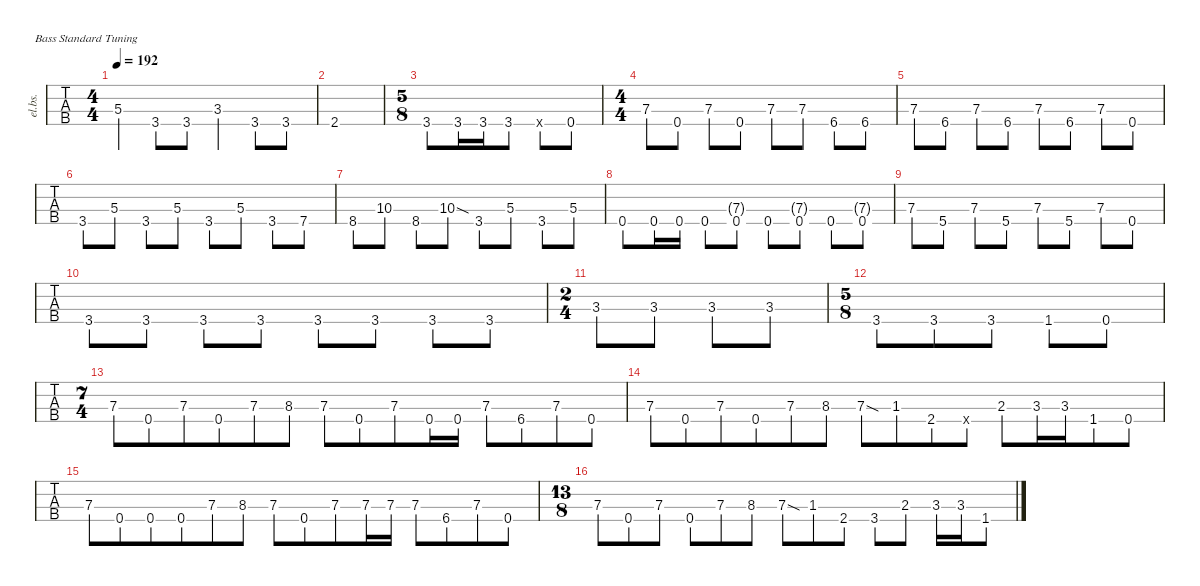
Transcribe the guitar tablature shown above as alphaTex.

\defaultSystemsLayout 4
\hideDynamics
\bracketExtendMode nobrackets
\otherSystemsTrackNameOrientation horizontal
\track ("Bass" "el.bs.") {defaultSystemsLayout 4 multiBarRest instrument electricbassfinger}
\staff {tabs}
\tuning (G2 D2 A1 E1)
\ts (4 4)
\tempo 192
\clef f4
\ks c
5.3{st}.4{dy f} 3.4.8 3.4.8 3.3{st}.4 3.4.8 3.4.8 |
2.4{acc #}.1 |
\ts (5 8)
\beaming (8 3 2)
3.4.8 3.4.16 3.4.16 3.4.8 0.4{x}.8 0.4.8 |
\ts (4 4)
\beaming (8 2 2 2 2)
7.3.8 0.4.8 7.3.8 0.4.8 7.3.8 7.3.8 6.4{acc #}.8 6.4{acc #}.8 |
7.3.8 6.4{acc #}.8 7.3.8 6.4{acc #}.8 7.3.8 6.4{acc #}.8 7.3.8 0.4.8 |
3.4.8 5.3.8 3.4.8 5.3.8 3.4.8 5.3.8 3.4.8 7.4.8 |
8.4.8 10.3.8 8.4.8 10.3{sod}.8 3.4.8 5.3.8 3.4.8 5.3.8 |
0.4.8 0.4.16 0.4.16 0.4.8 (0.4 7.3{g}).8 0.4.8 (0.4 7.3{g}).8 0.4.8 (0.4 7.3{g}).8 |
7.3.8 5.4.8 7.3.8 5.4.8 7.3.8 5.4.8 7.3.8 0.4.8 |
3.4.8 3.4.8 3.4.8 3.4.8 3.4.8 3.4.8 3.4.8 3.4.8 |
\ts (2 4)
\beaming (8 2 2)
3.3.8 3.3.8 3.3.8 3.3.8 |
\ts (5 8)
\beaming (8 3 2)
3.4.8 3.4.8 3.4.8 1.4.8 0.4.8 |
\ts (7 4)
\beaming (8 6 4 4)
7.3.8 0.4.8 7.3.8 0.4.8 7.3.8 8.3.8 7.3.8 0.4.8 7.3.8 0.4.16 0.4.16 7.3.8 6.4{acc #}.8 7.3.8 0.4.8 |
7.3.8 0.4.8 7.3.8 0.4.8 7.3.8 8.3.8 7.3{sod}.8 1.3{acc #}.8 2.4{acc #}.8 3.4{x}.8 2.3.8 3.3.16 3.3.16 1.4.8 0.4.8 |
7.3.8 0.4.8 0.4.8 0.4.8 7.3.8 8.3.8 7.3.8 0.4.8 7.3.8 7.3.16 7.3.16 7.3.8 6.4{acc #}.8 7.3.8 0.4.8 |
\ts (13 8)
\beaming (8 3 3 3 2 2)
7.3.8 0.4.8 7.3.8 0.4.8 7.3.8 8.3.8 7.3{sod}.8 1.3{acc #}.8 2.4{acc #}.8 3.4.8 2.3.8 3.3.16 3.3.16 1.4.8
